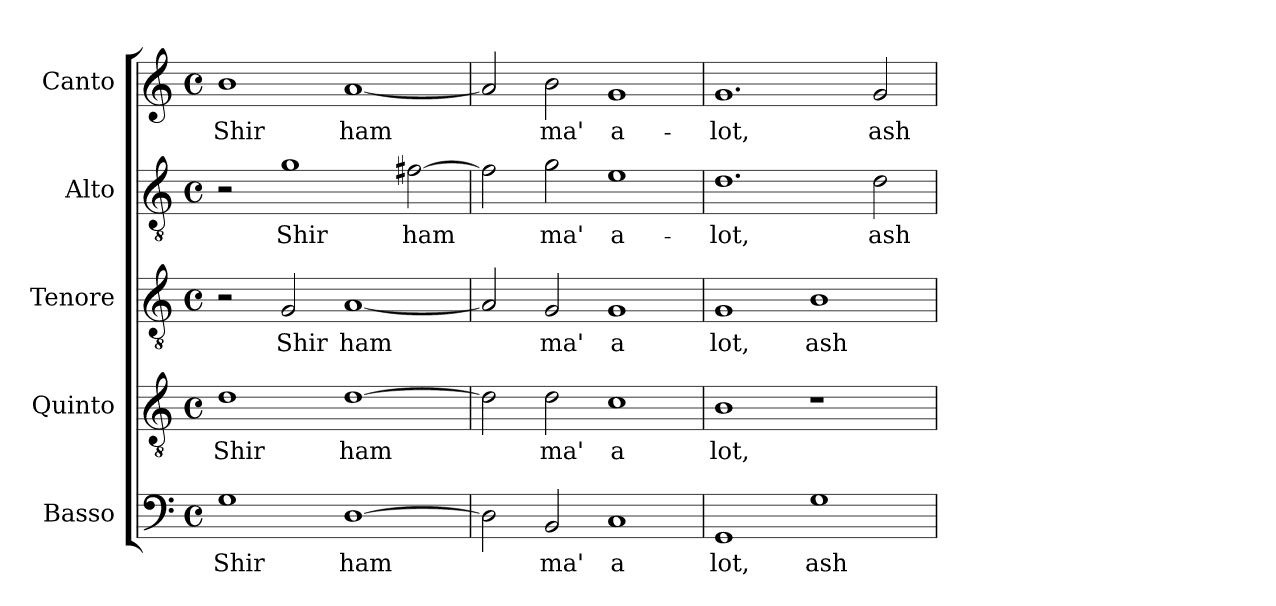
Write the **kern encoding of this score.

**kern	**text	**kern	**text	**kern	**text	**kern	**text	**kern	**text
*part5	*part5	*part4	*part4	*part3	*part3	*part2	*part2	*part1	*part1
*staff5	*staff5	*staff4	*staff4	*staff3	*staff3	*staff2	*staff2	*staff1	*staff1
*I"Basso	*	*I"Quinto	*	*I"Tenore	*	*I"Alto	*	*I"Canto	*
!!LO:PB:g=z
*stria5	*	*stria5	*	*stria5	*	*stria5	*	*stria5	*
*clefF4	*	*clefGv2	*	*clefGv2	*	*clefGv2	*	*clefG2	*
*k[]	*	*k[]	*	*k[]	*	*k[]	*	*k[]	*
*C:	*	*C:	*	*C:	*	*C:	*	*C:	*
*M4/4	*	*M4/4	*	*M4/4	*	*M4/4	*	*M4/4	*
*met(c)	*	*met(c)	*	*met(c)	*	*met(c)	*	*met(c)	*
=1	=1	=1	=1	=1	=1	=1	=1	=1	=1
!	!LO:LY:b:cj	!	!LO:LY:b:cj	!	!	!	!	!	!LO:LY:b:cj
1G	Shir	1d	Shir	2r	.	2r	.	1b	Shir
!	!	!	!	!	!LO:LY:b:cj	!	!LO:LY:b:cj	!	!
.	.	.	.	2G/	Shir	1g	Shir	.	.
!	!LO:LY:b:cj	!	!LO:LY:b:cj	!	!LO:LY:b:cj	!	!	!	!LO:LY:b:cj
[>1D	ham	[>1d	ham	[<1A	ham	.	.	[<1a	ham-
!	!	!	!	!	!	!	!LO:LY:b:cj	!	!
.	.	.	.	.	.	[>2f#X\	ham-	.	.
=2	=2	=2	=2	=2	=2	=2	=2	=2	=2
!	!LO:LY:b:cj	!	!LO:LY:b:cj	!	!LO:LY:b:cj	!	!LO:LY:b:cj	!	!LO:LY:b:cj
2D\]	.	2d\]	.	2A/]	.	2f#\]	--	2a/]	--
!	!LO:LY:b:cj	!	!LO:LY:b:cj	!	!LO:LY:b:cj	!	!LO:LY:b:cj	!	!LO:LY:b:cj
2BB/	ma'	2d\	ma'	2G/	ma'	2g\	-ma'	2b\	-ma'
!	!LO:LY:b:cj	!	!LO:LY:b:cj	!	!LO:LY:b:cj	!	!LO:LY:b:cj	!	!LO:LY:b:cj
1C	a	1c	a	1G	a	1e	a-	1g	a-
=3	=3	=3	=3	=3	=3	=3	=3	=3	=3
!	!LO:LY:b:cj	!	!LO:LY:b:cj	!	!LO:LY:b:cj	!	!LO:LY:b:cj	!	!LO:LY:b:cj
1GG	lot,	1B	lot,	1G	lot,	1.d	-lot,	1.g	-lot,
!	!LO:LY:b:cj	!	!	!	!LO:LY:b:cj	!	!	!	!
1G	ash	1r	.	1B	ash	.	.	.	.
!	!	!	!	!	!	!	!LO:LY:b:cj	!	!LO:LY:b:cj
.	.	.	.	.	.	2d\	ash-	2g/	ash-
=	=	=	=	=	=	=	=	=	=
*-	*-	*-	*-	*-	*-	*-	*-	*-	*-
